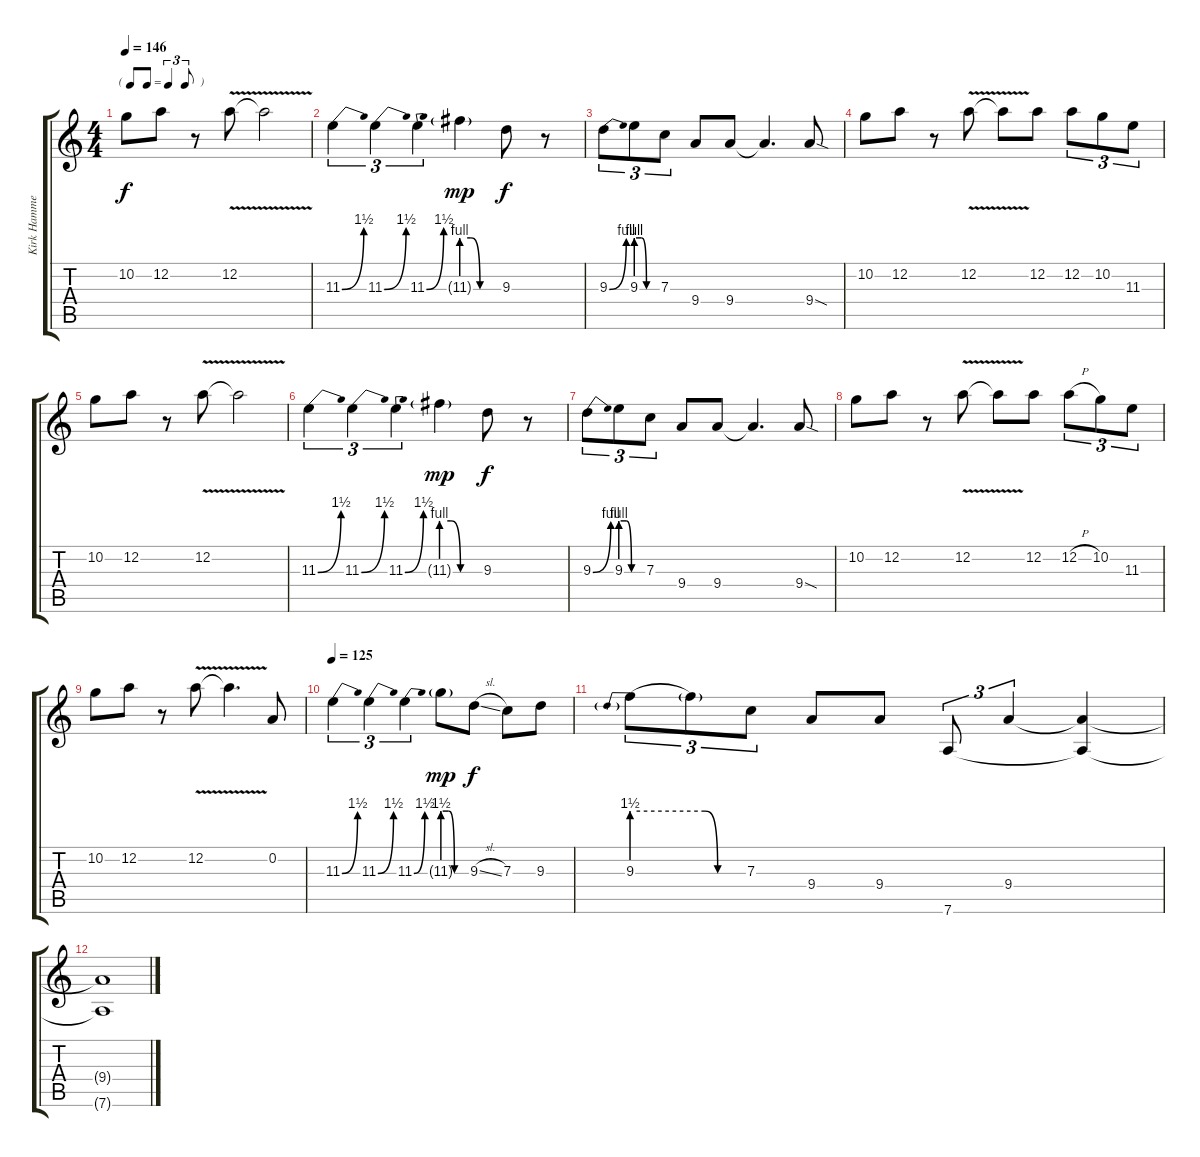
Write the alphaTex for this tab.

\track ("Kirk Hammet" "Kirk Hamme") {instrument distortionguitar}
\staff {score tabs}
\tuning (D4 A3 F3 C3 G2 D2) {hide}
\ts (4 4)
\tf triplet8th
\tempo 146
\clef g2
\ks c
10.2.8{dy f} 12.2.8 r.8 12.2{v}.8 12.2{t}.2 |
11.3{be (bend 0 0 60 6)}.4{tu (3 2)} 11.3{be (bend 0 0 60 6)}.4{tu (3 2)} 11.3{be (bend 0 0 60 6)}.4{tu (3 2)} 11.3{be (custom 0 4 15 4 30 0 60 0) g}.4{dy mp} 9.3.8{dy f} r.8 |
9.3{be (bend 0 0 60 4)}.8{tu (3 2)} 9.3{be (custom 0 4 15 4 30 0 60 0)}.8{tu (3 2)} 7.3.8{tu (3 2)} 9.4.8 9.4.8 9.4{t}.4{d} 9.4{sod}.8 |
10.2.8 12.2.8 r.8 12.2{v}.8 12.2{t}.8 12.2.8 12.2.8{tu (3 2)} 10.2.8{tu (3 2)} 11.3.8{tu (3 2)} |
10.2.8 12.2.8 r.8 12.2{v}.8 12.2{t}.2 |
11.3{be (bend 0 0 60 6)}.4{tu (3 2)} 11.3{be (bend 0 0 60 6)}.4{tu (3 2)} 11.3{be (bend 0 0 60 6)}.4{tu (3 2)} 11.3{be (custom 0 4 15 4 30 0 60 0) g}.4{dy mp} 9.3.8{dy f} r.8 |
9.3{be (bend 0 0 60 4)}.8{tu (3 2)} 9.3{be (custom 0 4 15 4 30 0 60 0)}.8{tu (3 2)} 7.3.8{tu (3 2)} 9.4.8 9.4.8 9.4{t}.4{d} 9.4{sod}.8 |
10.2.8 12.2.8 r.8 12.2{v}.8 12.2{t}.8 12.2.8 12.2{h}.8{tu (3 2)} 10.2.8{tu (3 2)} 11.3.8{tu (3 2)} |
10.2.8 12.2.8 r.8 12.2{v}.8 12.2{t}.4{d} 0.2.8 |
\tempo 125
11.3{be (bend 0 0 60 6)}.4{tu (3 2)} 11.3{be (bend 0 0 60 6)}.4{tu (3 2)} 11.3{be (bend 0 0 60 6)}.4{tu (3 2)} 11.3{be (custom 0 6 15 6 30 0 60 0) g}.8{dy mp} 9.3{sl}.8{dy f} 7.3.8 9.3.8 |
9.3{be (prebend 0 6 60 6)}.8{tu (3 2)} 9.3{be (custom 0 6 15 6 30 0 60 0) t}.8{tu (3 2)} 7.3.8{tu (3 2)} 9.4.8 9.4.8 7.6.8{tu (3 2)} 9.4.4{tu (3 2)} (9.4{t} 7.6{t}).4 |
(9.4{t} 7.6{t}).1
